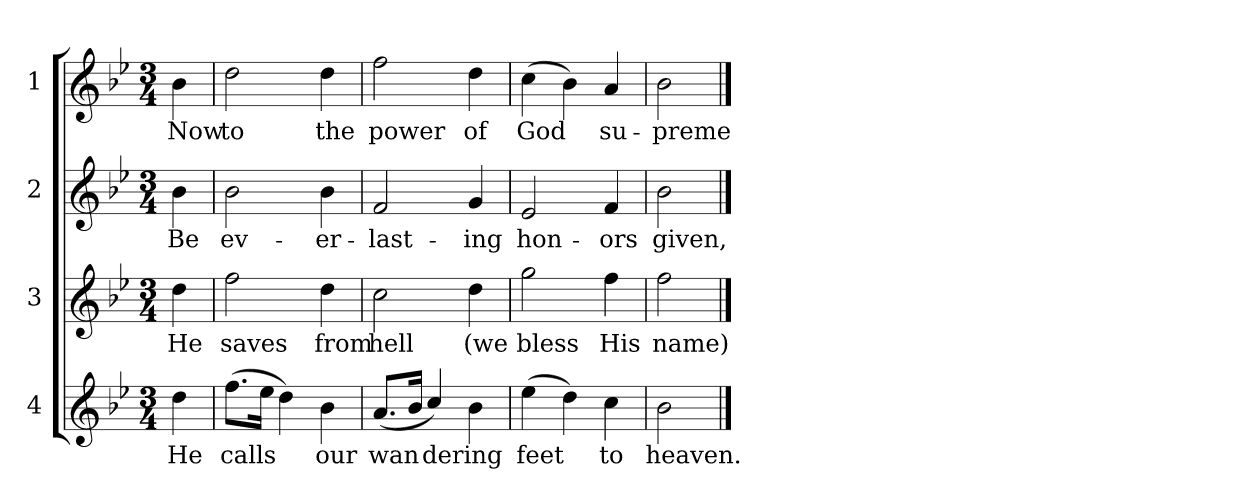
**kern	**text	**kern	**text	**kern	**text	**kern	**text
*part4	*part4	*part3	*part3	*part2	*part2	*part1	*part1
*staff4	*staff4	*staff3	*staff3	*staff2	*staff2	*staff1	*staff1
*I"4	*	*I"3	*	*I"2	*	*I"1	*
!!LO:PB:g=z
*stria5	*	*stria5	*	*stria5	*	*stria5	*
*clefG2	*	*clefG2	*	*clefG2	*	*clefG2	*
*k[b-e-]	*	*k[b-e-]	*	*k[b-e-]	*	*k[b-e-]	*
*B-:	*	*B-:	*	*B-:	*	*B-:	*
*M3/4	*	*M3/4	*	*M3/4	*	*M3/4	*
=1	=1	=1	=1	=1	=1	=1	=1
!	!LO:LY:b:cj	!	!LO:LY:b:cj	!	!LO:LY:b:cj	!	!LO:LY:b:cj
4dd\	He	4dd\	He	4b-\	Be	4b-\	Now
=2	=2	=2	=2	=2	=2	=2	=2
!	!LO:LY:b:cj	!	!LO:LY:b:cj	!	!LO:LY:b:cj	!	!LO:LY:b:cj
(>8.ff\L	calls	2ff\	saves	2b-\	ev-	2dd\	to
!	!LO:LY:b:cj	!	!	!	!	!	!
16ee-\J	.	.	.	.	.	.	.
!	!LO:LY:b:cj	!	!	!	!	!	!
4dd\)	.	.	.	.	.	.	.
!	!LO:LY:b:cj	!	!LO:LY:b:cj	!	!LO:LY:b:cj	!	!LO:LY:b:cj
4b-\	our	4dd\	from	4b-\	-er-	4dd\	the
=3	=3	=3	=3	=3	=3	=3	=3
!	!LO:LY:b:cj	!	!LO:LY:b:cj	!	!LO:LY:b:cj	!	!LO:LY:b:cj
(<8.a/L	wan-	2cc\	hell	2f/	-last-	2ff\	power
!	!LO:LY:b:cj	!	!	!	!	!	!
16b-/J	--	.	.	.	.	.	.
!	!LO:LY:b:cj	!	!	!	!	!	!
4cc/)	-dering	.	.	.	.	.	.
!	!LO:LY:b:cj	!	!LO:LY:b:cj	!	!LO:LY:b:cj	!	!LO:LY:b:cj
4b-\	.	4dd\	(we	4g/	-ing	4dd\	of
=4	=4	=4	=4	=4	=4	=4	=4
!	!LO:LY:b:cj	!	!LO:LY:b:cj	!	!LO:LY:b:cj	!	!LO:LY:b:cj
(>4ee-\	feet	2gg\	bless	2e-/	hon-	(>4cc\	God
!	!LO:LY:b:cj	!	!	!	!	!	!LO:LY:b:cj
4dd\)	.	.	.	.	.	4b-\)	.
!	!LO:LY:b:cj	!	!LO:LY:b:cj	!	!LO:LY:b:cj	!	!LO:LY:b:cj
4cc\	to	4ff\	His	4f/	-ors	4a/	su-
=5	=5	=5	=5	=5	=5	=5	=5
!	!LO:LY:b:cj	!	!LO:LY:b:cj	!	!LO:LY:b:cj	!	!LO:LY:b:cj
2b-\	heaven.	2ff\	name)	2b-\	given,	2b-\	-preme
==	==	==	==	==	==	==	==
*-	*-	*-	*-	*-	*-	*-	*-
